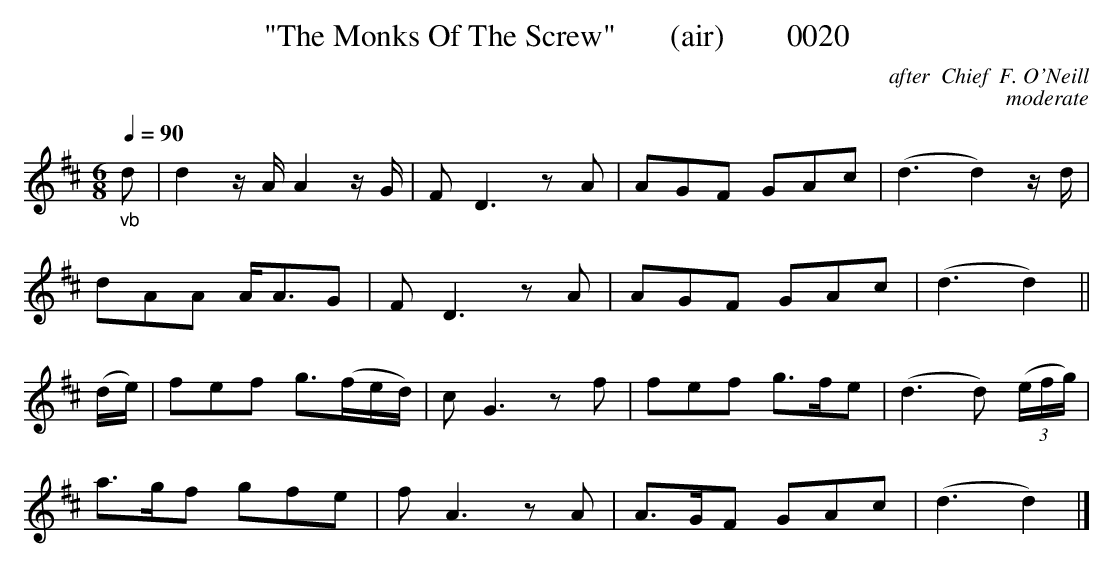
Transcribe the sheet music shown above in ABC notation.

X:1
T: "The Monks Of The Screw"       (air)        0020
C:after  Chief  F. O'Neill
C:moderate
Q:1/4=90
M:6/8
L:1/8
K:D
"_vb"d|d2z/2A/2 A2z/2G/2|F D3zA|AGF GAc|(d3d2)z/2d/2|
dAA A/2A3/2G|F D3zA|AGF GAc|(d3d2)||
(d/2e/2)|fef g3/2(f/2e/2d/2)|c G3zf|fef g3/2f/2e|(d3d)  (3(e/2f/2g/2)|
a3/2g/2f gfe|f A3zA|A3/2G/2F GAc|(d3d2)|]
